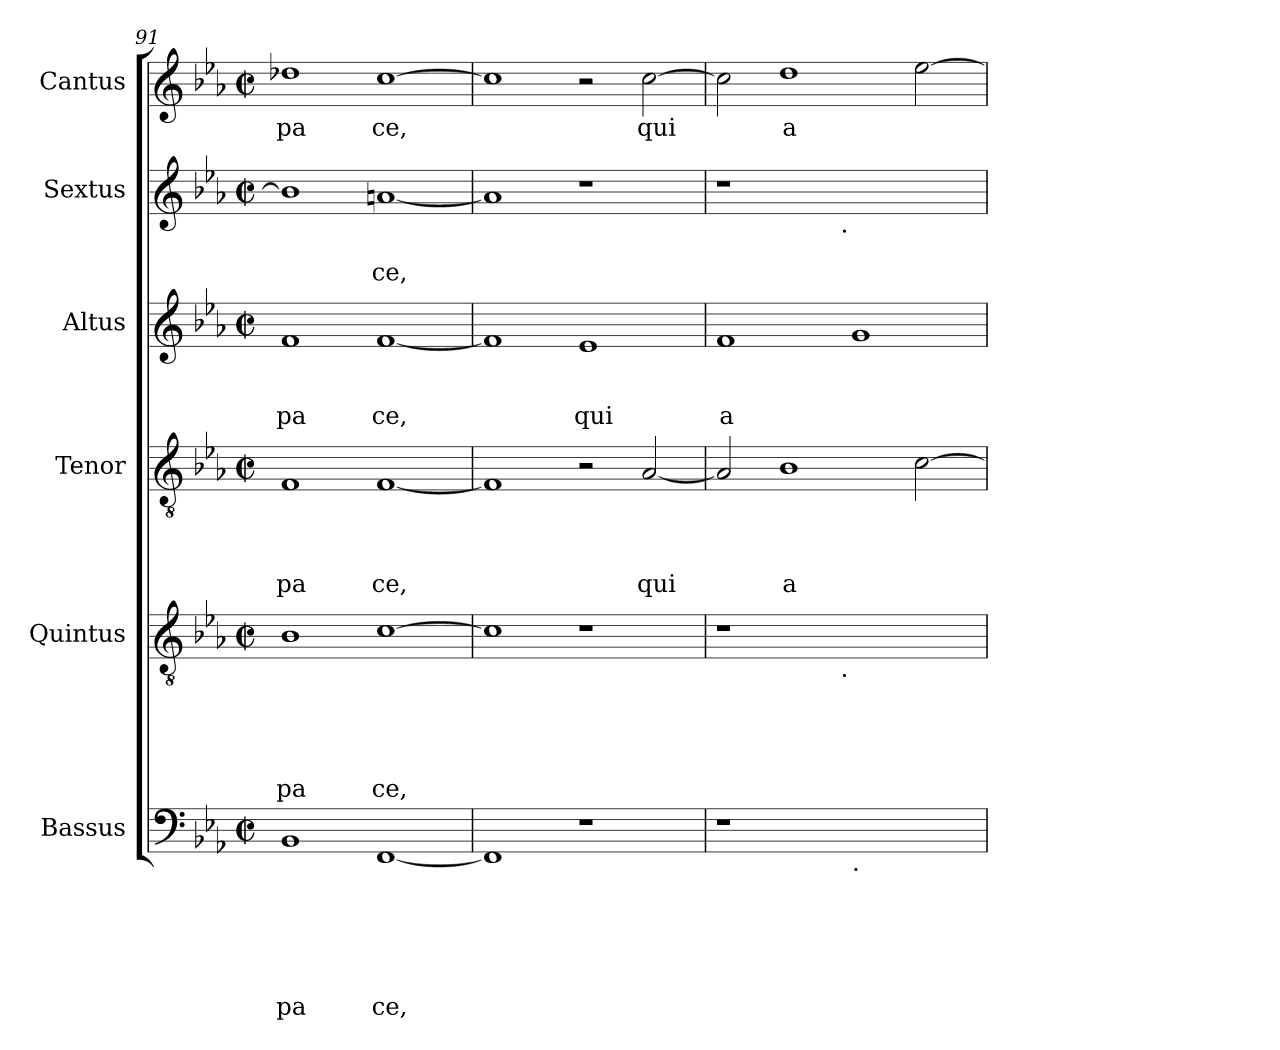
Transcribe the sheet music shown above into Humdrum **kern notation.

**kern	**text	**text	**text	**text	**text	**text	**kern	**text	**text	**text	**text	**text	**kern	**text	**text	**text	**text	**kern	**text	**text	**text	**kern	**text	**text	**kern	**text
*part6	*part6	*part6	*part6	*part6	*part6	*part6	*part5	*part5	*part5	*part5	*part5	*part5	*part4	*part4	*part4	*part4	*part4	*part3	*part3	*part3	*part3	*part2	*part2	*part2	*part1	*part1
*staff6	*staff6	*staff6	*staff6	*staff6	*staff6	*staff6	*staff5	*staff5	*staff5	*staff5	*staff5	*staff5	*staff4	*staff4	*staff4	*staff4	*staff4	*staff3	*staff3	*staff3	*staff3	*staff2	*staff2	*staff2	*staff1	*staff1
*I"Bassus	*	*	*	*	*	*	*I"Quintus	*	*	*	*	*	*I"Tenor	*	*	*	*	*I"Altus	*	*	*	*I"Sextus	*	*	*I"Cantus	*
*I'Bassus	*	*	*	*	*	*	*I'Quintus	*	*	*	*	*	*I'Tenor	*	*	*	*	*I'Altus	*	*	*	*I'Sextus	*	*	*I'Cantus	*
*clefF4	*	*	*	*	*	*	*clefGv2	*	*	*	*	*	*clefGv2	*	*	*	*	*clefG2	*	*	*	*clefG2	*	*	*clefG2	*
*k[b-e-a-]	*	*	*	*	*	*	*k[b-e-a-]	*	*	*	*	*	*k[b-e-a-]	*	*	*	*	*k[b-e-a-]	*	*	*	*k[b-e-a-]	*	*	*k[b-e-a-]	*
*E-:	*	*	*	*	*	*	*E-:	*	*	*	*	*	*E-:	*	*	*	*	*E-:	*	*	*	*E-:	*	*	*E-:	*
*M2/2	*	*	*	*	*	*	*M2/2	*	*	*	*	*	*M2/2	*	*	*	*	*M2/2	*	*	*	*M2/2	*	*	*M2/2	*
*met(c|)	*	*	*	*	*	*	*met(c|)	*	*	*	*	*	*met(c|)	*	*	*	*	*met(c|)	*	*	*	*met(c|)	*	*	*met(c|)	*
=91	=91	=91	=91	=91	=91	=91	=91	=91	=91	=91	=91	=91	=91	=91	=91	=91	=91	=91	=91	=91	=91	=91	=91	=91	=91	=91
!	!	!	!	!	!	!LO:LY:b	!	!	!	!	!	!LO:LY:b	!	!	!	!	!LO:LY:b	!	!	!	!LO:LY:b	!	!	!	!	!LO:LY:b
1BB-	.	.	.	.	.	pa	1B-	.	.	.	.	pa	1F	.	.	.	pa	1f	.	.	pa	1b-]	.	.	1dd-X	pa
!	!	!	!	!	!	!LO:LY:b	!	!	!	!	!	!LO:LY:b	!	!	!	!	!LO:LY:b	!	!	!	!LO:LY:b	!	!	!LO:LY:b	!	!LO:LY:b
[<1FF	.	.	.	.	.	ce,	[>1c	.	.	.	.	ce,	[<1F	.	.	.	ce,	[<1f	.	.	ce,	[<1an	.	-ce,	[>1cc	ce,
=92	=92	=92	=92	=92	=92	=92	=92	=92	=92	=92	=92	=92	=92	=92	=92	=92	=92	=92	=92	=92	=92	=92	=92	=92	=92	=92
1FF]	.	.	.	.	.	.	1c]	.	.	.	.	.	1F]	.	.	.	.	1f]	.	.	.	1a]	.	.	1cc]	.
!	!	!	!	!	!	!	!	!	!	!	!	!	!	!	!	!	!	!	!	!	!LO:LY:b	!	!	!	!	!
1r	.	.	.	.	.	.	1r	.	.	.	.	.	2r	.	.	.	.	1e-	.	.	qui	1r	.	.	2r	.
!	!	!	!	!	!	!	!	!	!	!	!	!	!	!	!	!	!LO:LY:b	!	!	!	!	!	!	!	!	!LO:LY:b
.	.	.	.	.	.	.	.	.	.	.	.	.	[<2A-/	.	.	.	qui	.	.	.	.	.	.	.	[>2cc\	qui
=93	=93	=93	=93	=93	=93	=93	=93	=93	=93	=93	=93	=93	=93	=93	=93	=93	=93	=93	=93	=93	=93	=93	=93	=93	=93	=93
!	!	!	!	!	!	!	!	!	!	!	!	!	!	!	!	!	!	!	!	!	!LO:LY:b	!	!	!	!	!
*	*	*	*	*	*	*	*^	*	*	*	*	*	*	*	*	*	*	*	*	*	*	*^	*	*	*	*
1r	.	.	.	.	.	.	1r	2ryy	.	.	.	.	.	2A-/]	.	.	.	.	1f	.	.	a	1r	2ryy	.	.	2cc\]	.
!	!	!	!	!	!	!	!	!	!	!	!	!	!	!	!	!	!	!LO:LY:b	!	!	!	!	!	!	!	!	!	!LO:LY:b
.	.	.	.	.	.	.	.	4...ryy	.	.	.	.	.	1B-	.	.	.	a	.	.	.	.	.	4...ryy	.	.	1dd	a
!	!	!	!	!	!	!	!	!	!	!	!	!	!	!	!	!	!	!	!	!	!	!	!	!LO:TX:b:t=.	!	!	!	!
!	!	!	!	!	!	!	!	!LO:TX:b:t=.	!	!	!	!	!	!	!	!	!	!	!	!	!	!	!	!	!	!	!	!
.	.	.	.	.	.	.	.	1ryy	.	.	.	.	.	.	.	.	.	.	.	.	.	.	.	1ryy	.	.	.	.
!LO:TX:b:t=.	!	!	!	!	!	!	!	!	!	!	!	!	!	!	!	!	!	!	!	!	!	!	!	!	!	!	!	!
1ryy	.	.	.	.	.	.	1ryy	.	.	.	.	.	.	.	.	.	.	.	1g	.	.	.	1ryy	.	.	.	.	.
.	.	.	.	.	.	.	.	.	.	.	.	.	.	[>2c\	.	.	.	.	.	.	.	.	.	.	.	.	[>2ee-\	.
.	.	.	.	.	.	.	.	32ryy	.	.	.	.	.	.	.	.	.	.	.	.	.	.	.	32ryy	.	.	.	.
*	*	*	*	*	*	*	*v	*v	*	*	*	*	*	*	*	*	*	*	*	*	*	*	*v	*v	*	*	*	*
=	=	=	=	=	=	=	=	=	=	=	=	=	=	=	=	=	=	=	=	=	=	=	=	=	=	=
*-	*-	*-	*-	*-	*-	*-	*-	*-	*-	*-	*-	*-	*-	*-	*-	*-	*-	*-	*-	*-	*-	*-	*-	*-	*-	*-
